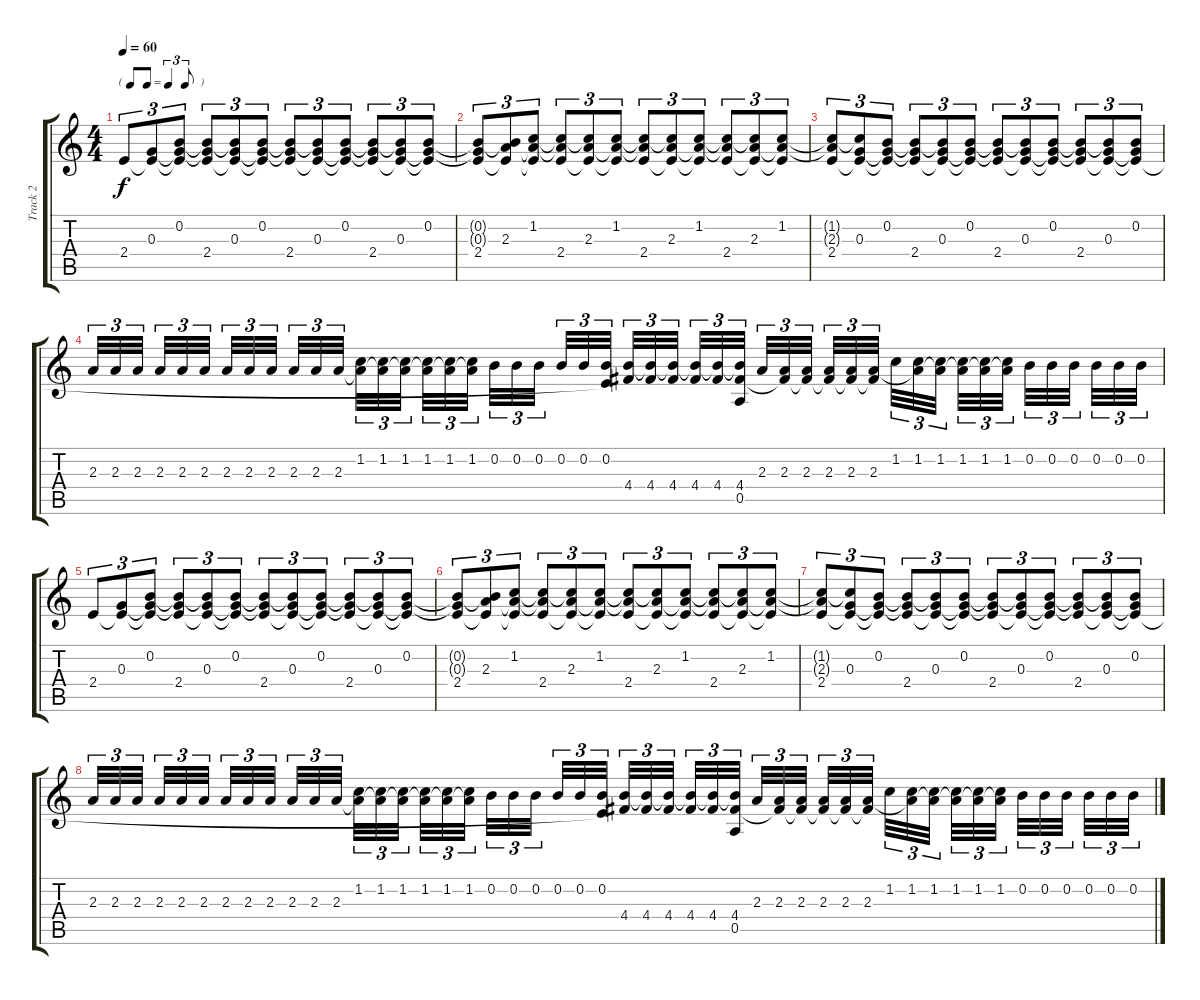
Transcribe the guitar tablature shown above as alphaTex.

\track ("Track 2" "Track 2") {instrument distortionguitar}
\staff {score tabs}
\tuning (E4 B3 G3 D3 A2 E2) {hide}
\ts (4 4)
\tf triplet8th
\tempo 60
\clef g2
\ks c
2.4.8{tu (3 2) dy f} (0.3 2.4{t}).8{tu (3 2)} (0.2 0.3{t} 2.4{t}).8{tu (3 2)} (0.2{t} 0.3{t} 2.4).8{tu (3 2)} (0.2{t} 0.3 2.4{t}).8{tu (3 2)} (0.2 0.3{t} 2.4{t}).8{tu (3 2)} (0.2{t} 0.3{t} 2.4).8{tu (3 2)} (0.2{t} 0.3 2.4{t}).8{tu (3 2)} (0.2 0.3{t} 2.4{t}).8{tu (3 2)} (0.2{t} 0.3{t} 2.4).8{tu (3 2)} (0.2{t} 0.3 2.4{t}).8{tu (3 2)} (0.2 0.3{t} 2.4{t}).8{tu (3 2)} |
(0.2{t} 0.3{t} 2.4).8{tu (3 2)} (0.2{t} 2.3 2.4{t}).8{tu (3 2)} (1.2 2.3{t} 2.4{t}).8{tu (3 2)} (1.2{t} 2.3{t} 2.4).8{tu (3 2)} (1.2{t} 2.3 2.4{t}).8{tu (3 2)} (1.2 2.3{t} 2.4{t}).8{tu (3 2)} (1.2{t} 2.3{t} 2.4).8{tu (3 2)} (1.2{t} 2.3 2.4{t}).8{tu (3 2)} (1.2 2.3{t} 2.4{t}).8{tu (3 2)} (1.2{t} 2.3{t} 2.4).8{tu (3 2)} (1.2{t} 2.3 2.4{t}).8{tu (3 2)} (1.2 2.3{t} 2.4{t}).8{tu (3 2)} |
(1.2{t} 2.3{t} 2.4).8{tu (3 2)} (1.2{t} 0.3 2.4{t}).8{tu (3 2)} (0.2 0.3{t} 2.4{t}).8{tu (3 2)} (0.2{t} 0.3{t} 2.4).8{tu (3 2)} (0.2{t} 0.3 2.4{t}).8{tu (3 2)} (0.2 0.3{t} 2.4{t}).8{tu (3 2)} (0.2{t} 0.3{t} 2.4).8{tu (3 2)} (0.2{t} 0.3 2.4{t}).8{tu (3 2)} (0.2 0.3{t} 2.4{t}).8{tu (3 2)} (0.2{t} 0.3{t} 2.4).8{tu (3 2)} (0.2{t} 0.3 2.4{t}).8{tu (3 2)} (0.2 0.3{t} 2.4{t}).8{tu (3 2)} |
2.3.32{tu (3 2)} 2.3.32{tu (3 2)} 2.3.32{tu (3 2)} 2.3.32{tu (3 2)} 2.3.32{tu (3 2)} 2.3.32{tu (3 2)} 2.3.32{tu (3 2)} 2.3.32{tu (3 2)} 2.3.32{tu (3 2)} 2.3.32{tu (3 2)} 2.3.32{tu (3 2)} 2.3.32{tu (3 2)} (1.2 2.3{t}).32{tu (3 2)} (1.2 2.3{t}).32{tu (3 2)} (1.2 2.3{t}).32{tu (3 2)} (1.2 2.3{t}).32{tu (3 2)} (1.2 2.3{t}).32{tu (3 2)} (1.2 2.3{t}).32{tu (3 2)} 0.2.32{tu (3 2)} 0.2.32{tu (3 2)} 0.2.32{tu (3 2)} 0.2.32{tu (3 2)} 0.2.32{tu (3 2)} (0.2 2.4{t}).32{tu (3 2)} (0.2{t} 4.4).32{tu (3 2)} (0.2{t} 4.4).32{tu (3 2)} (0.2{t} 4.4).32{tu (3 2)} (0.2{t} 4.4).32{tu (3 2)} (0.2{t} 4.4).32{tu (3 2)} (0.2{t} 4.4 0.5).32{tu (3 2)} 2.3.32{tu (3 2)} (2.3 4.4{t}).32{tu (3 2)} (2.3 4.4{t}).32{tu (3 2)} (2.3 4.4{t}).32{tu (3 2)} (2.3 4.4{t}).32{tu (3 2)} (2.3 4.4{t}).32{tu (3 2)} 1.2.32{tu (3 2)} (1.2 2.3{t}).32{tu (3 2)} (1.2 2.3{t}).32{tu (3 2)} (1.2 2.3{t}).32{tu (3 2)} (1.2 2.3{t}).32{tu (3 2)} (1.2 2.3{t}).32{tu (3 2)} 0.2.32{tu (3 2)} 0.2.32{tu (3 2)} 0.2.32{tu (3 2)} 0.2.32{tu (3 2)} 0.2.32{tu (3 2)} 0.2.32{tu (3 2)} |
2.4.8{tu (3 2)} (0.3 2.4{t}).8{tu (3 2)} (0.2 0.3{t} 2.4{t}).8{tu (3 2)} (0.2{t} 0.3{t} 2.4).8{tu (3 2)} (0.2{t} 0.3 2.4{t}).8{tu (3 2)} (0.2 0.3{t} 2.4{t}).8{tu (3 2)} (0.2{t} 0.3{t} 2.4).8{tu (3 2)} (0.2{t} 0.3 2.4{t}).8{tu (3 2)} (0.2 0.3{t} 2.4{t}).8{tu (3 2)} (0.2{t} 0.3{t} 2.4).8{tu (3 2)} (0.2{t} 0.3 2.4{t}).8{tu (3 2)} (0.2 0.3{t} 2.4{t}).8{tu (3 2)} |
(0.2{t} 0.3{t} 2.4).8{tu (3 2)} (0.2{t} 2.3 2.4{t}).8{tu (3 2)} (1.2 2.3{t} 2.4{t}).8{tu (3 2)} (1.2{t} 2.3{t} 2.4).8{tu (3 2)} (1.2{t} 2.3 2.4{t}).8{tu (3 2)} (1.2 2.3{t} 2.4{t}).8{tu (3 2)} (1.2{t} 2.3{t} 2.4).8{tu (3 2)} (1.2{t} 2.3 2.4{t}).8{tu (3 2)} (1.2 2.3{t} 2.4{t}).8{tu (3 2)} (1.2{t} 2.3{t} 2.4).8{tu (3 2)} (1.2{t} 2.3 2.4{t}).8{tu (3 2)} (1.2 2.3{t} 2.4{t}).8{tu (3 2)} |
(1.2{t} 2.3{t} 2.4).8{tu (3 2)} (1.2{t} 0.3 2.4{t}).8{tu (3 2)} (0.2 0.3{t} 2.4{t}).8{tu (3 2)} (0.2{t} 0.3{t} 2.4).8{tu (3 2)} (0.2{t} 0.3 2.4{t}).8{tu (3 2)} (0.2 0.3{t} 2.4{t}).8{tu (3 2)} (0.2{t} 0.3{t} 2.4).8{tu (3 2)} (0.2{t} 0.3 2.4{t}).8{tu (3 2)} (0.2 0.3{t} 2.4{t}).8{tu (3 2)} (0.2{t} 0.3{t} 2.4).8{tu (3 2)} (0.2{t} 0.3 2.4{t}).8{tu (3 2)} (0.2 0.3{t} 2.4{t}).8{tu (3 2)} |
2.3.32{tu (3 2)} 2.3.32{tu (3 2)} 2.3.32{tu (3 2)} 2.3.32{tu (3 2)} 2.3.32{tu (3 2)} 2.3.32{tu (3 2)} 2.3.32{tu (3 2)} 2.3.32{tu (3 2)} 2.3.32{tu (3 2)} 2.3.32{tu (3 2)} 2.3.32{tu (3 2)} 2.3.32{tu (3 2)} (1.2 2.3{t}).32{tu (3 2)} (1.2 2.3{t}).32{tu (3 2)} (1.2 2.3{t}).32{tu (3 2)} (1.2 2.3{t}).32{tu (3 2)} (1.2 2.3{t}).32{tu (3 2)} (1.2 2.3{t}).32{tu (3 2)} 0.2.32{tu (3 2)} 0.2.32{tu (3 2)} 0.2.32{tu (3 2)} 0.2.32{tu (3 2)} 0.2.32{tu (3 2)} (0.2 2.4{t}).32{tu (3 2)} (0.2{t} 4.4).32{tu (3 2)} (0.2{t} 4.4).32{tu (3 2)} (0.2{t} 4.4).32{tu (3 2)} (0.2{t} 4.4).32{tu (3 2)} (0.2{t} 4.4).32{tu (3 2)} (0.2{t} 4.4 0.5).32{tu (3 2)} 2.3.32{tu (3 2)} (2.3 4.4{t}).32{tu (3 2)} (2.3 4.4{t}).32{tu (3 2)} (2.3 4.4{t}).32{tu (3 2)} (2.3 4.4{t}).32{tu (3 2)} (2.3 4.4{t}).32{tu (3 2)} 1.2.32{tu (3 2)} (1.2 2.3{t}).32{tu (3 2)} (1.2 2.3{t}).32{tu (3 2)} (1.2 2.3{t}).32{tu (3 2)} (1.2 2.3{t}).32{tu (3 2)} (1.2 2.3{t}).32{tu (3 2)} 0.2.32{tu (3 2)} 0.2.32{tu (3 2)} 0.2.32{tu (3 2)} 0.2.32{tu (3 2)} 0.2.32{tu (3 2)} 0.2.32{tu (3 2)}
